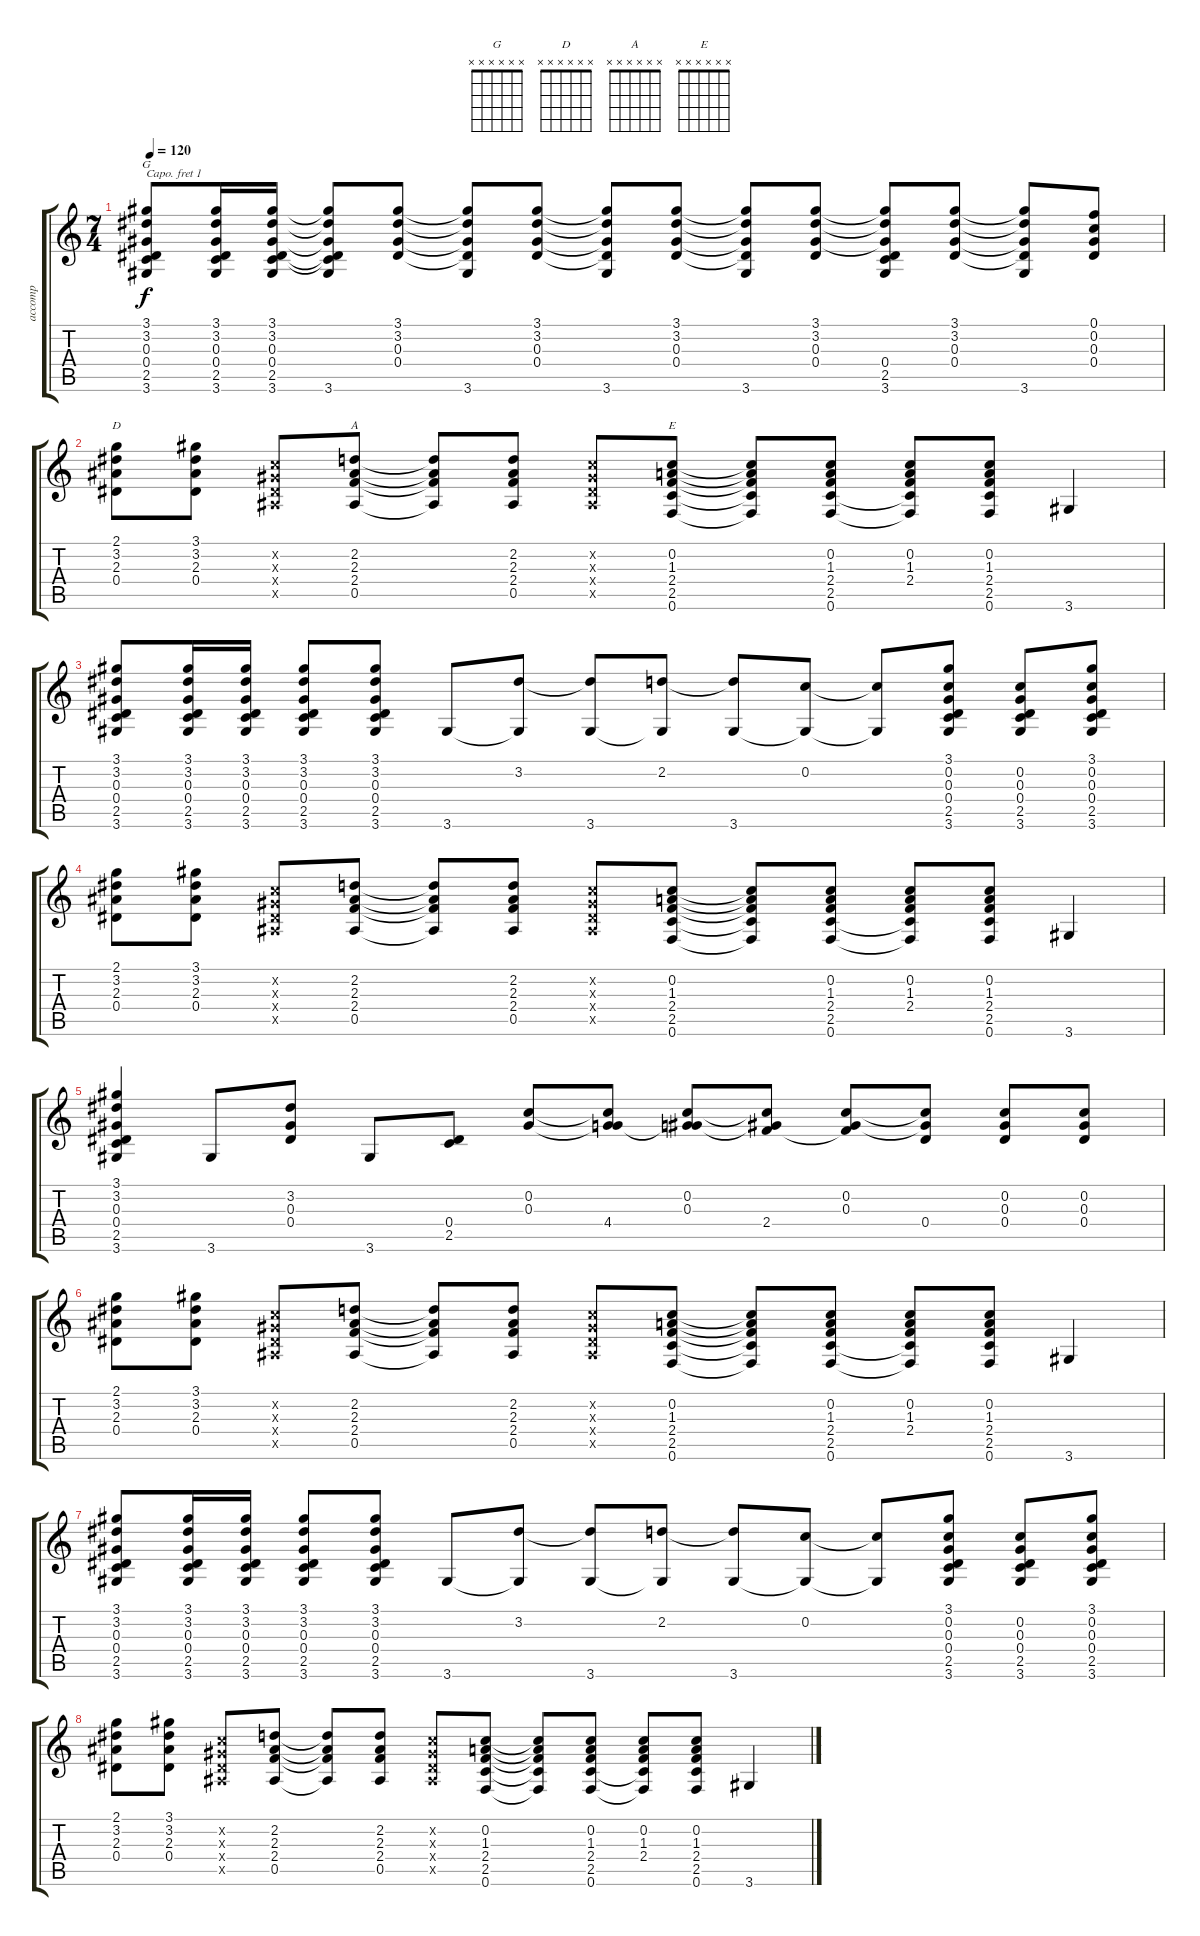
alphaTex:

\track ("accomp" "accomp") {instrument acousticguitarnylon}
\staff {score tabs}
\capo 1
\tuning (E4 B3 G3 D3 A2 E2) {hide}
\chord ("G" x x x x x x)
\chord ("D" x x x x x x)
\chord ("A" x x x x x x)
\chord ("E" x x x x x x)
\ts (7 4)
\tempo 120
\clef g2
\ks c
(3.1 3.2 0.3 0.4 2.5 3.6).8{ch "G" dy f} (3.1 3.2 0.3 0.4 2.5 3.6).16 (3.1 3.2 0.3 0.4 2.5 3.6).16 (3.1{t} 3.2{t} 0.3{t} 0.4{t} 2.5{t} 3.6).8 (3.1 3.2 0.3 0.4).8 (3.1{t} 3.2{t} 0.3{t} 0.4{t} 3.6).8 (3.1 3.2 0.3 0.4).8 (3.1{t} 3.2{t} 0.3{t} 0.4{t} 3.6).8 (3.1 3.2 0.3 0.4).8 (3.1{t} 3.2{t} 0.3{t} 0.4{t} 3.6).8 (3.1 3.2 0.3 0.4).8 (3.1{t} 3.2{t} 0.3{t} 0.4 2.5 3.6).8 (3.1 3.2 0.3 0.4).8 (3.1{t} 3.2{t} 0.3{t} 0.4{t} 3.6).8 (0.1 0.2 0.3 0.4).8 |
(2.1 3.2 2.3 0.4).8{ch "D"} (3.1 3.2 2.3 0.4).8 (0.2{x} 0.3{x} 0.4{x} 0.5{x}).8 (2.2 2.3 2.4 0.5).8{ch "A"} (2.2{t} 2.3{t} 2.4{t} 0.5{t}).8 (2.2 2.3 2.4 0.5).8 (0.2{x} 0.3{x} 0.4{x} 0.5{x}).8 (0.2 1.3 2.4 2.5 0.6).8{ch "E"} (0.2{t} 1.3{t} 2.4{t} 2.5{t} 0.6{t}).8 (0.2 1.3 2.4 2.5 0.6).8 (0.2 1.3 2.4 2.5{t} 0.6{t}).8 (0.2 1.3 2.4 2.5 0.6).8 3.6.4 |
(3.1 3.2 0.3 0.4 2.5 3.6).8 (3.1 3.2 0.3 0.4 2.5 3.6).16 (3.1 3.2 0.3 0.4 2.5 3.6).16 (3.1 3.2 0.3 0.4 2.5 3.6).8 (3.1 3.2 0.3 0.4 2.5 3.6).8 3.6.8 (3.2 3.6{t}).8 (3.2{t} 3.6).8 (2.2 3.6{t}).8 (2.2{t} 3.6).8 (0.2 3.6{t}).8 (0.2{t} 3.6{t}).8 (3.1 0.2 0.3 0.4 2.5 3.6).8 (0.2 0.3 0.4 2.5 3.6).8 (3.1 0.2 0.3 0.4 2.5 3.6).8 |
(2.1 3.2 2.3 0.4).8 (3.1 3.2 2.3 0.4).8 (0.2{x} 0.3{x} 0.4{x} 0.5{x}).8 (2.2 2.3 2.4 0.5).8 (2.2{t} 2.3{t} 2.4{t} 0.5{t}).8 (2.2 2.3 2.4 0.5).8 (0.2{x} 0.3{x} 0.4{x} 0.5{x}).8 (0.2 1.3 2.4 2.5 0.6).8 (0.2{t} 1.3{t} 2.4{t} 2.5{t} 0.6{t}).8 (0.2 1.3 2.4 2.5 0.6).8 (0.2 1.3 2.4 2.5{t} 0.6{t}).8 (0.2 1.3 2.4 2.5 0.6).8 3.6.4 |
(3.1 3.2 0.3 0.4 2.5 3.6).4 3.6.8 (3.2 0.3 0.4).8 3.6.8 (0.4 2.5).8 (0.2 0.3).8 (0.2{t} 0.3{t} 4.4).8 (0.2 0.3 4.4{t}).8 (0.2{t} 0.3{t} 2.4).8 (0.2 0.3 2.4{t}).8 (0.2{t} 0.3{t} 0.4).8 (0.2 0.3 0.4).8 (0.2 0.3 0.4).8 |
(2.1 3.2 2.3 0.4).8 (3.1 3.2 2.3 0.4).8 (0.2{x} 0.3{x} 0.4{x} 0.5{x}).8 (2.2 2.3 2.4 0.5).8 (2.2{t} 2.3{t} 2.4{t} 0.5{t}).8 (2.2 2.3 2.4 0.5).8 (0.2{x} 0.3{x} 0.4{x} 0.5{x}).8 (0.2 1.3 2.4 2.5 0.6).8 (0.2{t} 1.3{t} 2.4{t} 2.5{t} 0.6{t}).8 (0.2 1.3 2.4 2.5 0.6).8 (0.2 1.3 2.4 2.5{t} 0.6{t}).8 (0.2 1.3 2.4 2.5 0.6).8 3.6.4 |
(3.1 3.2 0.3 0.4 2.5 3.6).8 (3.1 3.2 0.3 0.4 2.5 3.6).16 (3.1 3.2 0.3 0.4 2.5 3.6).16 (3.1 3.2 0.3 0.4 2.5 3.6).8 (3.1 3.2 0.3 0.4 2.5 3.6).8 3.6.8 (3.2 3.6{t}).8 (3.2{t} 3.6).8 (2.2 3.6{t}).8 (2.2{t} 3.6).8 (0.2 3.6{t}).8 (0.2{t} 3.6{t}).8 (3.1 0.2 0.3 0.4 2.5 3.6).8 (0.2 0.3 0.4 2.5 3.6).8 (3.1 0.2 0.3 0.4 2.5 3.6).8 |
(2.1 3.2 2.3 0.4).8 (3.1 3.2 2.3 0.4).8 (0.2{x} 0.3{x} 0.4{x} 0.5{x}).8 (2.2 2.3 2.4 0.5).8 (2.2{t} 2.3{t} 2.4{t} 0.5{t}).8 (2.2 2.3 2.4 0.5).8 (0.2{x} 0.3{x} 0.4{x} 0.5{x}).8 (0.2 1.3 2.4 2.5 0.6).8 (0.2{t} 1.3{t} 2.4{t} 2.5{t} 0.6{t}).8 (0.2 1.3 2.4 2.5 0.6).8 (0.2 1.3 2.4 2.5{t} 0.6{t}).8 (0.2 1.3 2.4 2.5 0.6).8 3.6.4
